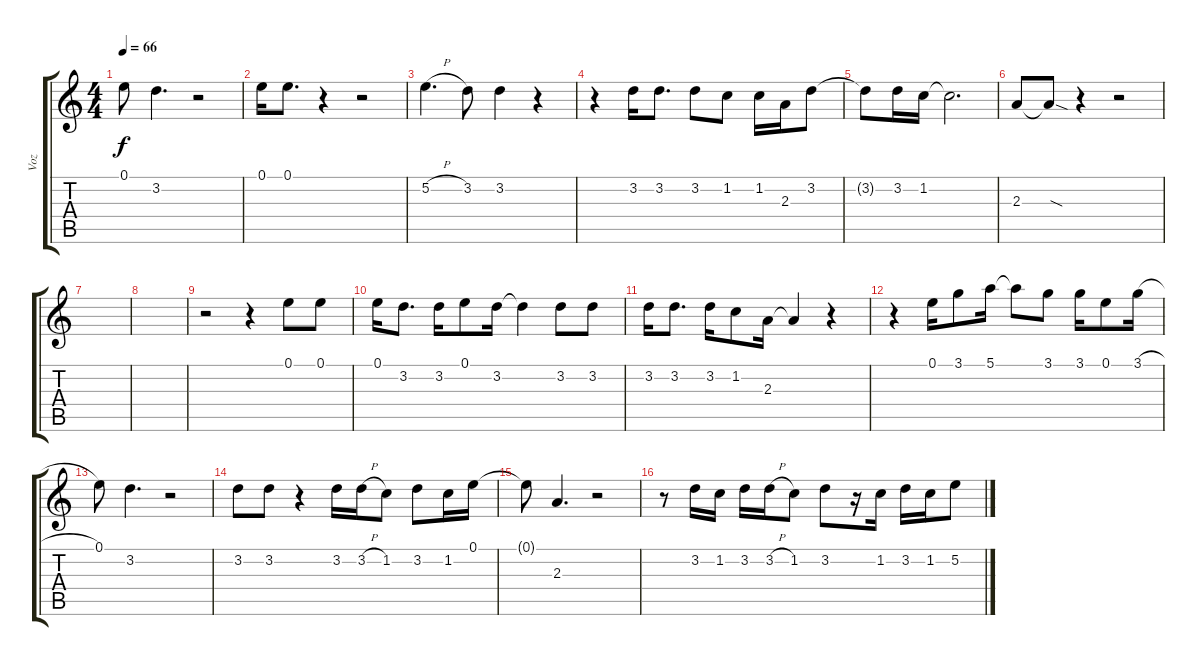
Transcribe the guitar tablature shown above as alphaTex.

\track ("Voz" "Voz") {instrument electricguitarjazz}
\staff {score tabs}
\tuning (E4 B3 G3 D3 A2 E2) {hide}
\ts (4 4)
\tempo 66
\clef g2
\ks c
0.1.8{dy f} 3.2.4{d} r.2 |
0.1.16 0.1.8{d} r.4 r.2 |
5.2{h}.4{d} 3.2.8 3.2.4 r.4 |
r.4 3.2.16 3.2.8{d} 3.2.8 1.2.8 1.2.16 2.3.16 3.2.8 |
3.2{t}.8 3.2.16 1.2.16 1.2{t}.2{d} |
2.3.8 2.3{sod t}.8 r.4 r.2 |
|
|
r.2 r.4 0.1.8 0.1.8 |
0.1.16 3.2.8{d} 3.2.16 0.1.8 3.2.16 3.2{t}.4 3.2.8 3.2.8 |
3.2.16 3.2.8{d} 3.2.16 1.2.8 2.3.16 2.3{t}.4 r.4 |
r.4 0.1.16 3.1.8 5.1.16 5.1{t}.8 3.1.8 3.1.16 0.1.8 3.1{h}.16 |
0.1.8 3.2.4{d} r.2 |
3.2.8 3.2.8 r.4 3.2.16 3.2{h}.16 1.2.8 3.2.8 1.2.16 0.1.16 |
0.1{t}.8 2.3.4{d} r.2 |
r.8 3.2.16 1.2.16 3.2.16 3.2{h}.16 1.2.8 3.2.8 r.16 1.2.16 3.2.16 1.2.16 5.2{h}.8
